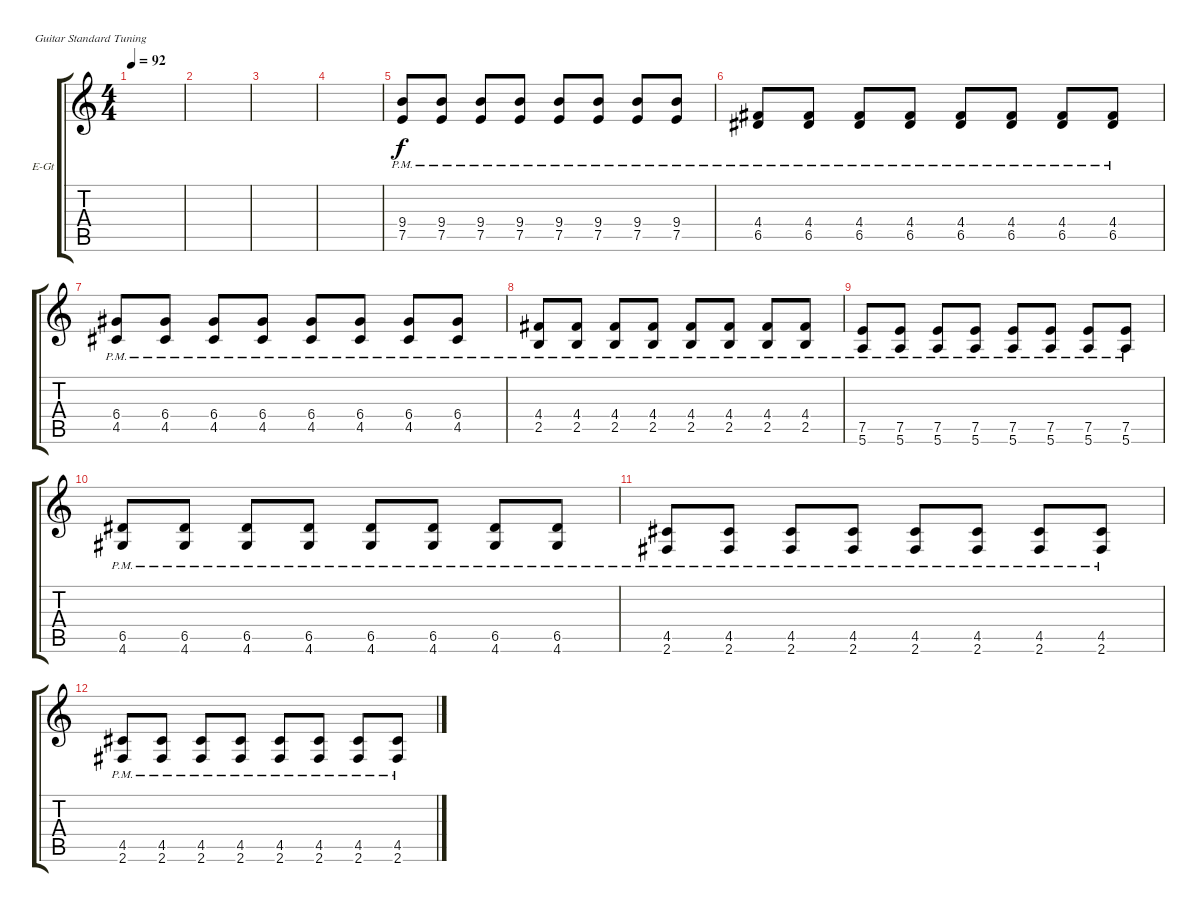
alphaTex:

\defaultSystemsLayout 4
\bracketExtendMode groupsimilarinstruments
\firstSystemTrackNameOrientation horizontal
\otherSystemsTrackNameOrientation horizontal
\track ("Electric Guitar" "E-Gt") {instrument overdrivenguitar}
\staff {score tabs}
\tuning (E4 B3 G3 D3 A2 E2)
\ts (4 4)
\tempo 92
\clef g2
\ks c
|
|
|
|
(7.5{pm} 9.4{pm}).8 (7.5{pm} 9.4{pm}).8 (7.5{pm} 9.4{pm}).8 (7.5{pm} 9.4{pm}).8 (7.5{pm} 9.4{pm}).8 (7.5{pm} 9.4{pm}).8 (7.5{pm} 9.4{pm}).8 (7.5{pm} 9.4{pm}).8 |
(6.5{pm} 4.4{pm}).8 (6.5{pm} 4.4{pm}).8 (6.5{pm} 4.4{pm}).8 (6.5{pm} 4.4{pm}).8 (6.5{pm} 4.4{pm}).8 (6.5{pm} 4.4{pm}).8 (6.5{pm} 4.4{pm}).8 (6.5{pm} 4.4{pm}).8 |
(4.5{pm} 6.4{pm}).8 (4.5{pm} 6.4{pm}).8 (4.5{pm} 6.4{pm}).8 (4.5{pm} 6.4{pm}).8 (4.5{pm} 6.4{pm}).8 (4.5{pm} 6.4{pm}).8 (4.5{pm} 6.4{pm}).8 (4.5{pm} 6.4{pm}).8 |
(2.5{pm} 4.4{pm}).8 (2.5{pm} 4.4{pm}).8 (2.5{pm} 4.4{pm}).8 (2.5{pm} 4.4{pm}).8 (2.5{pm} 4.4{pm}).8 (2.5{pm} 4.4{pm}).8 (2.5{pm} 4.4{pm}).8 (2.5{pm} 4.4{pm}).8 |
(5.6{pm} 7.5{pm}).8 (5.6{pm} 7.5{pm}).8 (5.6{pm} 7.5{pm}).8 (5.6{pm} 7.5{pm}).8 (5.6{pm} 7.5{pm}).8 (5.6{pm} 7.5{pm}).8 (5.6{pm} 7.5{pm}).8 (5.6{pm} 7.5{pm}).8 |
(4.6{pm} 6.5{pm}).8 (4.6{pm} 6.5{pm}).8 (4.6{pm} 6.5{pm}).8 (4.6{pm} 6.5{pm}).8 (4.6{pm} 6.5{pm}).8 (4.6{pm} 6.5{pm}).8 (4.6{pm} 6.5{pm}).8 (4.6{pm} 6.5{pm}).8 |
(2.6{pm} 4.5{pm}).8 (2.6{pm} 4.5{pm}).8 (2.6{pm} 4.5{pm}).8 (2.6{pm} 4.5{pm}).8 (2.6{pm} 4.5{pm}).8 (2.6{pm} 4.5{pm}).8 (2.6{pm} 4.5{pm}).8 (2.6{pm} 4.5{pm}).8 |
(2.6{pm} 4.5{pm}).8 (2.6{pm} 4.5{pm}).8 (2.6{pm} 4.5{pm}).8 (2.6{pm} 4.5{pm}).8 (2.6{pm} 4.5{pm}).8 (2.6{pm} 4.5{pm}).8 (2.6{pm} 4.5{pm}).8 (2.6{pm} 4.5{pm}).8
